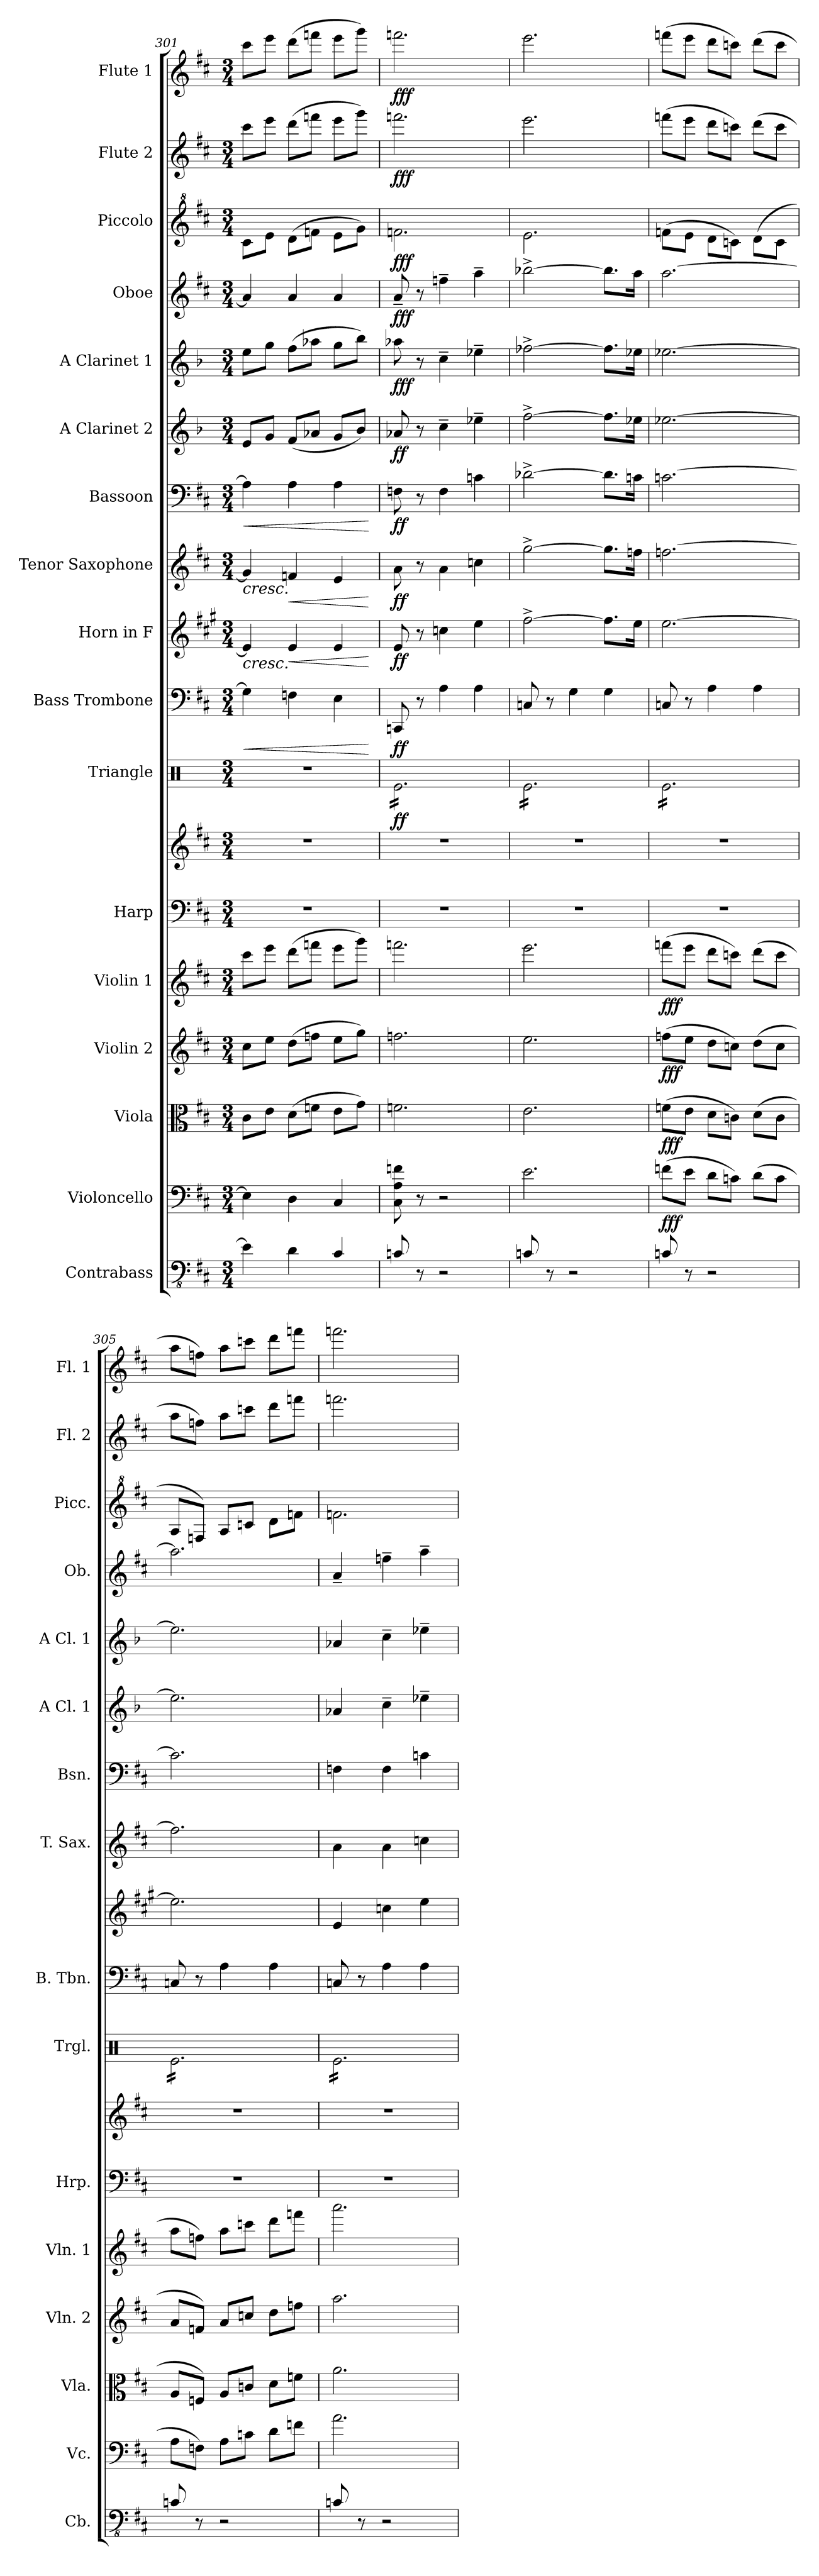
**kern	**kern	**dynam	**kern	**dynam	**kern	**dynam	**kern	**dynam	**kern	**kern	**kern	**dynam	**kern	**dynam	**kern	**dynam	**kern	**dynam	**kern	**dynam	**kern	**dynam	**kern	**dynam	**kern	**dynam	**kern	**dynam	**kern	**dynam	**kern	**dynam
*part17	*part16	*part16	*part15	*part15	*part14	*part14	*part13	*part13	*part12	*part12	*part11	*part11	*part10	*part10	*part9	*part9	*part8	*part8	*part7	*part7	*part6	*part6	*part5	*part5	*part4	*part4	*part3	*part3	*part2	*part2	*part1	*part1
*staff18	*staff17	*staff17	*staff16	*staff16	*staff15	*staff15	*staff14	*staff14	*staff13	*staff12	*staff11	*staff11	*staff10	*staff10	*staff9	*staff9	*staff8	*staff8	*staff7	*staff7	*staff6	*staff6	*staff5	*staff5	*staff4	*staff4	*staff3	*staff3	*staff2	*staff2	*staff1	*staff1
*I"Contrabass	*I"Violoncello	*	*I"Viola	*	*I"Violin 2	*	*I"Violin 1	*	*I"Harp	*	*I"Triangle	*	*I"Bass Trombone	*	*I"Horn in F	*	*I"Tenor Saxophone	*	*I"Bassoon	*	*I"A Clarinet 2	*	*I"A Clarinet 1	*	*I"Oboe	*	*I"Piccolo	*	*I"Flute 2	*	*I"Flute 1	*
*I'Cb.	*I'Vc.	*	*I'Vla.	*	*I'Vln. 2	*	*I'Vln. 1	*	*I'Hrp.	*	*I'Trgl.	*	*I'B. Tbn.	*	*	*	*I'T. Sax.	*	*I'Bsn.	*	*I'A Cl. 1	*	*I'A Cl. 1	*	*I'Ob.	*	*I'Picc.	*	*I'Fl. 2	*	*I'Fl. 1	*
*clefFv4	*clefF4	*	*clefC3	*	*clefG2	*	*clefG2	*	*clefF4	*clefG2	*clefX	*	*clefF4	*	*clefG2	*	*clefG2	*	*clefF4	*	*clefG2	*	*clefG2	*	*clefG2	*	*clefG^2	*	*clefG2	*	*clefG2	*
*ITrd7c12	*	*	*	*	*	*	*	*	*	*	*	*	*	*	*ITrd4c7	*	*ITrd8c14	*	*	*	*ITrd2c3	*	*ITrd2c3	*	*	*	*ITrd-7c-12	*	*	*	*	*
*k[f#c#]	*k[f#c#]	*	*k[f#c#]	*	*k[f#c#]	*	*k[f#c#]	*	*k[f#c#]	*k[f#c#]	*k[]	*	*k[f#c#]	*	*k[f#c#]	*	*k[f#c#]	*	*k[f#c#]	*	*k[f#c#]	*	*k[f#c#]	*	*k[f#c#]	*	*k[f#c#]	*	*k[f#c#]	*	*k[f#c#]	*
*M3/4	*M3/4	*	*M3/4	*	*M3/4	*	*M3/4	*	*M3/4	*M3/4	*M3/4	*	*M3/4	*	*M3/4	*	*M3/4	*	*M3/4	*	*M3/4	*	*M3/4	*	*M3/4	*	*M3/4	*	*M3/4	*	*M3/4	*
=301	=301	=301	=301	=301	=301	=301	=301	=301	=301	=301	=301	=301	=301	=301	=301	=301	=301	=301	=301	=301	=301	=301	=301	=301	=301	=301	=301	=301	=301	=301	=301	=301
!	!	!	!	!	!	!	!	!	!	!	!	!	!	!LO:HP:b	!	!LO:HP:b	!	!LO:HP:b	!	!LO:HP:b	!	!	!	!	!	!	!	!	!	!	!	!
4EE\]	4E\]	.	8c#\L	.	8cc#\L	.	8ccc#\L	.	2.r	2.r	2.r	.	4G\]	<	4A/]	<	4G/]	<	4A\]	<	8c#/L	.	8cc#\L	.	4a/]	.	8ccc#\L	.	8ccc#\L	.	8ccc#\L	.
.	.	.	8e\J	.	8ee\J	.	8eee\J	.	.	.	.	.	.	.	.	.	.	.	.	.	8e/J	.	8ee\J	.	.	.	8eee\J	.	8eee\J	.	8eee\J	.
!	!	!	!	!	!	!	!	!	!	!	!	!	!	!	!	!LO:HP:b	!	!LO:HP:b	!	!	!	!	!	!	!	!	!	!	!	!	!	!
4DD\	4D\	.	(8d\L	.	(8dd\L	.	(8ddd\L	.	.	.	.	.	4Fn\	.	4A/	<	4Fn/	<	4A\	.	(8d/L	.	(8dd\L	.	4a/	.	(8ddd\L	.	(8ddd\L	.	(8ddd\L	.
.	.	.	8fn\J	.	8ffn\J	.	8fffn\J	.	.	.	.	.	.	.	.	.	.	.	.	.	8fn/J	.	8ffn\J	.	.	.	8fffn\J	.	8fffn\J	.	8fffn\J	.
4CC#/	4C#/	.	8e\L	.	8ee\L	.	8eee\L	.	.	.	.	.	4E\	.	4A/	.	4E/	.	4A\	.	8e/L	.	8ee\L	.	4a/	.	8eee\L	.	8eee\L	.	8eee\L	.
.	.	.	8g\J)	.	8gg\J)	.	8ggg\J)	.	.	.	.	.	.	.	.	.	.	.	.	.	8g/J)	.	8gg\J)	.	.	.	8ggg\J)	.	8ggg\J)	.	8ggg\J)	.
.	.	.	.	.	.	.	.	.	.	.	.	.	.	[	.	[ [	.	[ [	.	[	.	.	.	.	.	.	.	.	.	.	.	.
=302	=302	=302	=302	=302	=302	=302	=302	=302	=302	=302	=302	=302	=302	=302	=302	=302	=302	=302	=302	=302	=302	=302	=302	=302	=302	=302	=302	=302	=302	=302	=302	=302
!	!	!LO:DY:b	!	!LO:DY:b	!	!LO:DY:b	!	!LO:DY:b	!	!	!	!LO:DY:b	!	!LO:DY:b	!	!LO:DY:b	!	!LO:DY:b	!	!LO:DY:b	!	!LO:DY:b	!	!LO:DY:b	!	!LO:DY:b	!	!LO:DY:b	!	!LO:DY:b	!	!LO:DY:b
*	*	*	*	*	*	*	*	*	*	*	*tremolo	*	*	*	*	*	*	*	*	*	*	*	*	*	*	*	*	*	*	*	*	*
8CCn/	8C#\ 8A\ 8fn\	other-dynamics	2.fn\	other-dynamics	2.ffn\	other-dynamics	2.fffn\	other-dynamics	2.r	2.r	16Re\LL	ff	8CCn/	ff	8A/	ff	8A\	ff	8Fn\	ff	8fn/	ff	8ffn\	fff	8a~/	fff	2.fffn\	fff	2.fffn\	fff	2.fffn\	fff
.	.	.	.	.	.	.	.	.	.	.	16Re\	.	.	.	.	.	.	.	.	.	.	.	.	.	.	.	.	.	.	.	.	.
8r	8r	.	.	.	.	.	.	.	.	.	16Re\	.	8r	.	8r	.	8r	.	8r	.	8r	.	8r	.	8r	.	.	.	.	.	.	.
.	.	.	.	.	.	.	.	.	.	.	16Re\	.	.	.	.	.	.	.	.	.	.	.	.	.	.	.	.	.	.	.	.	.
2r	2r	.	.	.	.	.	.	.	.	.	16Re\	.	4A\	.	4fn\	.	4A\	.	4F\	.	4a~\	.	4a~\	.	4ffn~\	.	.	.	.	.	.	.
.	.	.	.	.	.	.	.	.	.	.	16Re\	.	.	.	.	.	.	.	.	.	.	.	.	.	.	.	.	.	.	.	.	.
.	.	.	.	.	.	.	.	.	.	.	16Re\	.	.	.	.	.	.	.	.	.	.	.	.	.	.	.	.	.	.	.	.	.
.	.	.	.	.	.	.	.	.	.	.	16Re\	.	.	.	.	.	.	.	.	.	.	.	.	.	.	.	.	.	.	.	.	.
.	.	.	.	.	.	.	.	.	.	.	16Re\	.	4A\	.	4a\	.	4cn\	.	4cn\	.	4ccn~\	.	4ccn~\	.	4aa~\	.	.	.	.	.	.	.
.	.	.	.	.	.	.	.	.	.	.	16Re\	.	.	.	.	.	.	.	.	.	.	.	.	.	.	.	.	.	.	.	.	.
.	.	.	.	.	.	.	.	.	.	.	16Re\	.	.	.	.	.	.	.	.	.	.	.	.	.	.	.	.	.	.	.	.	.
.	.	.	.	.	.	.	.	.	.	.	16Re\JJ	.	.	.	.	.	.	.	.	.	.	.	.	.	.	.	.	.	.	.	.	.
=303	=303	=303	=303	=303	=303	=303	=303	=303	=303	=303	=303	=303	=303	=303	=303	=303	=303	=303	=303	=303	=303	=303	=303	=303	=303	=303	=303	=303	=303	=303	=303	=303
!	!	!LO:DY:b	!	!LO:DY:b	!	!LO:DY:b	!	!LO:DY:b	!	!	!	!	!	!	!	!	!	!	!	!	!	!	!	!	!	!	!	!	!	!	!	!
8CCn/	2.e\	other-dynamics	2.e\	other-dynamics	2.ee\	other-dynamics	2.eee\	other-dynamics	2.r	2.r	16Re\LL	.	8Cn/	.	[2b^\	.	[2g^\	.	[2d-X^\	.	[2dd^\	.	[2dd-X^\	.	[2bb-X^\	.	2.eee\	.	2.eee\	.	2.eee\	.
.	.	.	.	.	.	.	.	.	.	.	16Re\	.	.	.	.	.	.	.	.	.	.	.	.	.	.	.	.	.	.	.	.	.
8r	.	.	.	.	.	.	.	.	.	.	16Re\	.	8r	.	.	.	.	.	.	.	.	.	.	.	.	.	.	.	.	.	.	.
.	.	.	.	.	.	.	.	.	.	.	16Re\	.	.	.	.	.	.	.	.	.	.	.	.	.	.	.	.	.	.	.	.	.
2r	.	.	.	.	.	.	.	.	.	.	16Re\	.	4G\	.	.	.	.	.	.	.	.	.	.	.	.	.	.	.	.	.	.	.
.	.	.	.	.	.	.	.	.	.	.	16Re\	.	.	.	.	.	.	.	.	.	.	.	.	.	.	.	.	.	.	.	.	.
.	.	.	.	.	.	.	.	.	.	.	16Re\	.	.	.	.	.	.	.	.	.	.	.	.	.	.	.	.	.	.	.	.	.
.	.	.	.	.	.	.	.	.	.	.	16Re\	.	.	.	.	.	.	.	.	.	.	.	.	.	.	.	.	.	.	.	.	.
.	.	.	.	.	.	.	.	.	.	.	16Re\	.	4G\	.	8.b\L]	.	8.g\L]	.	8.d-\L]	.	8.dd\L]	.	8.dd-\L]	.	8.bb-\L]	.	.	.	.	.	.	.
.	.	.	.	.	.	.	.	.	.	.	16Re\	.	.	.	.	.	.	.	.	.	.	.	.	.	.	.	.	.	.	.	.	.
.	.	.	.	.	.	.	.	.	.	.	16Re\	.	.	.	.	.	.	.	.	.	.	.	.	.	.	.	.	.	.	.	.	.
.	.	.	.	.	.	.	.	.	.	.	16Re\JJ	.	.	.	16a\Jk	.	16fn\Jk	.	16cn\Jk	.	16ccn\Jk	.	16ccn\Jk	.	16aa\Jk	.	.	.	.	.	.	.
=304	=304	=304	=304	=304	=304	=304	=304	=304	=304	=304	=304	=304	=304	=304	=304	=304	=304	=304	=304	=304	=304	=304	=304	=304	=304	=304	=304	=304	=304	=304	=304	=304
!	!	!LO:DY:b	!	!LO:DY:b	!	!LO:DY:b	!	!LO:DY:b	!	!	!	!	!	!	!	!	!	!	!	!	!	!	!	!	!	!	!	!	!	!	!	!
8CCn/	(8fn\L	fff	(8fn\L	fff	(8ffn\L	fff	(8fffn\L	fff	2.r	2.r	16Re\LL	.	8Cn/	.	[2.a\	.	[2.fn\	.	[2.cn\	.	[2.ccn\	.	[2.ccn\	.	[2.aa\	.	(8fffn\L	.	(8fffn\L	.	(8fffn\L	.
.	.	.	.	.	.	.	.	.	.	.	16Re\	.	.	.	.	.	.	.	.	.	.	.	.	.	.	.	.	.	.	.	.	.
8r	8e\J	.	8e\J	.	8ee\J	.	8eee\J	.	.	.	16Re\	.	8r	.	.	.	.	.	.	.	.	.	.	.	.	.	8eee\J	.	8eee\J	.	8eee\J	.
.	.	.	.	.	.	.	.	.	.	.	16Re\	.	.	.	.	.	.	.	.	.	.	.	.	.	.	.	.	.	.	.	.	.
2r	8d\L	.	8d\L	.	8dd\L	.	8ddd\L	.	.	.	16Re\	.	4A\	.	.	.	.	.	.	.	.	.	.	.	.	.	8ddd\L	.	8ddd\L	.	8ddd\L	.
.	.	.	.	.	.	.	.	.	.	.	16Re\	.	.	.	.	.	.	.	.	.	.	.	.	.	.	.	.	.	.	.	.	.
.	8cn\J)	.	8cn\J)	.	8ccn\J)	.	8cccn\J)	.	.	.	16Re\	.	.	.	.	.	.	.	.	.	.	.	.	.	.	.	8cccn\J)	.	8cccn\J)	.	8cccn\J)	.
.	.	.	.	.	.	.	.	.	.	.	16Re\	.	.	.	.	.	.	.	.	.	.	.	.	.	.	.	.	.	.	.	.	.
.	(8d\L	.	(8d\L	.	(8dd\L	.	(8ddd\L	.	.	.	16Re\	.	4A\	.	.	.	.	.	.	.	.	.	.	.	.	.	(8ddd\L	.	(8ddd\L	.	(8ddd\L	.
.	.	.	.	.	.	.	.	.	.	.	16Re\	.	.	.	.	.	.	.	.	.	.	.	.	.	.	.	.	.	.	.	.	.
.	8c\J	.	8c\J	.	8cc\J	.	8ccc\J	.	.	.	16Re\	.	.	.	.	.	.	.	.	.	.	.	.	.	.	.	8ccc\J	.	8ccc\J	.	8ccc\J	.
.	.	.	.	.	.	.	.	.	.	.	16Re\JJ	.	.	.	.	.	.	.	.	.	.	.	.	.	.	.	.	.	.	.	.	.
!!LO:PB:g=z
=305	=305	=305	=305	=305	=305	=305	=305	=305	=305	=305	=305	=305	=305	=305	=305	=305	=305	=305	=305	=305	=305	=305	=305	=305	=305	=305	=305	=305	=305	=305	=305	=305
8CCn/	8A\L	.	8A/L	.	8a/L	.	8aa\L	.	2.r	2.r	16Re\LL	.	8Cn/	.	2.a\]	.	2.f\]	.	2.c\]	.	2.cc\]	.	2.cc\]	.	2.aa\]	.	8aa/L	.	8aa\L	.	8aa\L	.
.	.	.	.	.	.	.	.	.	.	.	16Re\	.	.	.	.	.	.	.	.	.	.	.	.	.	.	.	.	.	.	.	.	.
8r	8Fn\J)	.	8Fn/J)	.	8fn/J)	.	8ffn\J)	.	.	.	16Re\	.	8r	.	.	.	.	.	.	.	.	.	.	.	.	.	8ffn/J)	.	8ffn\J)	.	8ffn\J)	.
.	.	.	.	.	.	.	.	.	.	.	16Re\	.	.	.	.	.	.	.	.	.	.	.	.	.	.	.	.	.	.	.	.	.
2r	8A\L	.	8A/L	.	8a/L	.	8aa\L	.	.	.	16Re\	.	4A\	.	.	.	.	.	.	.	.	.	.	.	.	.	8aa/L	.	8aa\L	.	8aa\L	.
.	.	.	.	.	.	.	.	.	.	.	16Re\	.	.	.	.	.	.	.	.	.	.	.	.	.	.	.	.	.	.	.	.	.
.	8cn\J	.	8cn/J	.	8ccn/J	.	8cccn\J	.	.	.	16Re\	.	.	.	.	.	.	.	.	.	.	.	.	.	.	.	8cccn/J	.	8cccn\J	.	8cccn\J	.
.	.	.	.	.	.	.	.	.	.	.	16Re\	.	.	.	.	.	.	.	.	.	.	.	.	.	.	.	.	.	.	.	.	.
.	8d\L	.	8d\L	.	8dd\L	.	8ddd\L	.	.	.	16Re\	.	4A\	.	.	.	.	.	.	.	.	.	.	.	.	.	8ddd\L	.	8ddd\L	.	8ddd\L	.
.	.	.	.	.	.	.	.	.	.	.	16Re\	.	.	.	.	.	.	.	.	.	.	.	.	.	.	.	.	.	.	.	.	.
.	8fn\J	.	8fn\J	.	8ffn\J	.	8fffn\J	.	.	.	16Re\	.	.	.	.	.	.	.	.	.	.	.	.	.	.	.	8fffn\J	.	8fffn\J	.	8fffn\J	.
.	.	.	.	.	.	.	.	.	.	.	16Re\JJ	.	.	.	.	.	.	.	.	.	.	.	.	.	.	.	.	.	.	.	.	.
=306	=306	=306	=306	=306	=306	=306	=306	=306	=306	=306	=306	=306	=306	=306	=306	=306	=306	=306	=306	=306	=306	=306	=306	=306	=306	=306	=306	=306	=306	=306	=306	=306
!	!	!LO:DY:b	!	!LO:DY:b	!	!LO:DY:b	!	!LO:DY:b	!	!	!	!	!	!	!	!	!	!	!	!	!	!	!	!	!	!	!	!	!	!	!	!
8CCn/	2.a\	other-dynamics	2.a\	other-dynamics	2.aa\	other-dynamics	2.aaa\	other-dynamics	2.r	2.r	16Re\LL	.	8Cn/	.	4A/	.	4A\	.	4Fn\	.	4fn/	.	4fn/	.	4a~/	.	2.fffn\	.	2.fffn\	.	2.fffn\	.
.	.	.	.	.	.	.	.	.	.	.	16Re\	.	.	.	.	.	.	.	.	.	.	.	.	.	.	.	.	.	.	.	.	.
8r	.	.	.	.	.	.	.	.	.	.	16Re\	.	8r	.	.	.	.	.	.	.	.	.	.	.	.	.	.	.	.	.	.	.
.	.	.	.	.	.	.	.	.	.	.	16Re\	.	.	.	.	.	.	.	.	.	.	.	.	.	.	.	.	.	.	.	.	.
2r	.	.	.	.	.	.	.	.	.	.	16Re\	.	4A\	.	4fn\	.	4A\	.	4F\	.	4a~\	.	4a~\	.	4ffn~\	.	.	.	.	.	.	.
.	.	.	.	.	.	.	.	.	.	.	16Re\	.	.	.	.	.	.	.	.	.	.	.	.	.	.	.	.	.	.	.	.	.
.	.	.	.	.	.	.	.	.	.	.	16Re\	.	.	.	.	.	.	.	.	.	.	.	.	.	.	.	.	.	.	.	.	.
.	.	.	.	.	.	.	.	.	.	.	16Re\	.	.	.	.	.	.	.	.	.	.	.	.	.	.	.	.	.	.	.	.	.
.	.	.	.	.	.	.	.	.	.	.	16Re\	.	4A\	.	4a\	.	4cn\	.	4cn\	.	4ccn~\	.	4ccn~\	.	4aa~\	.	.	.	.	.	.	.
.	.	.	.	.	.	.	.	.	.	.	16Re\	.	.	.	.	.	.	.	.	.	.	.	.	.	.	.	.	.	.	.	.	.
.	.	.	.	.	.	.	.	.	.	.	16Re\	.	.	.	.	.	.	.	.	.	.	.	.	.	.	.	.	.	.	.	.	.
.	.	.	.	.	.	.	.	.	.	.	16Re\JJ	.	.	.	.	.	.	.	.	.	.	.	.	.	.	.	.	.	.	.	.	.
*	*	*	*	*	*	*	*	*	*	*	*Xtremolo	*	*	*	*	*	*	*	*	*	*	*	*	*	*	*	*	*	*	*	*	*
=	=	=	=	=	=	=	=	=	=	=	=	=	=	=	=	=	=	=	=	=	=	=	=	=	=	=	=	=	=	=	=	=
*-	*-	*-	*-	*-	*-	*-	*-	*-	*-	*-	*-	*-	*-	*-	*-	*-	*-	*-	*-	*-	*-	*-	*-	*-	*-	*-	*-	*-	*-	*-	*-	*-
